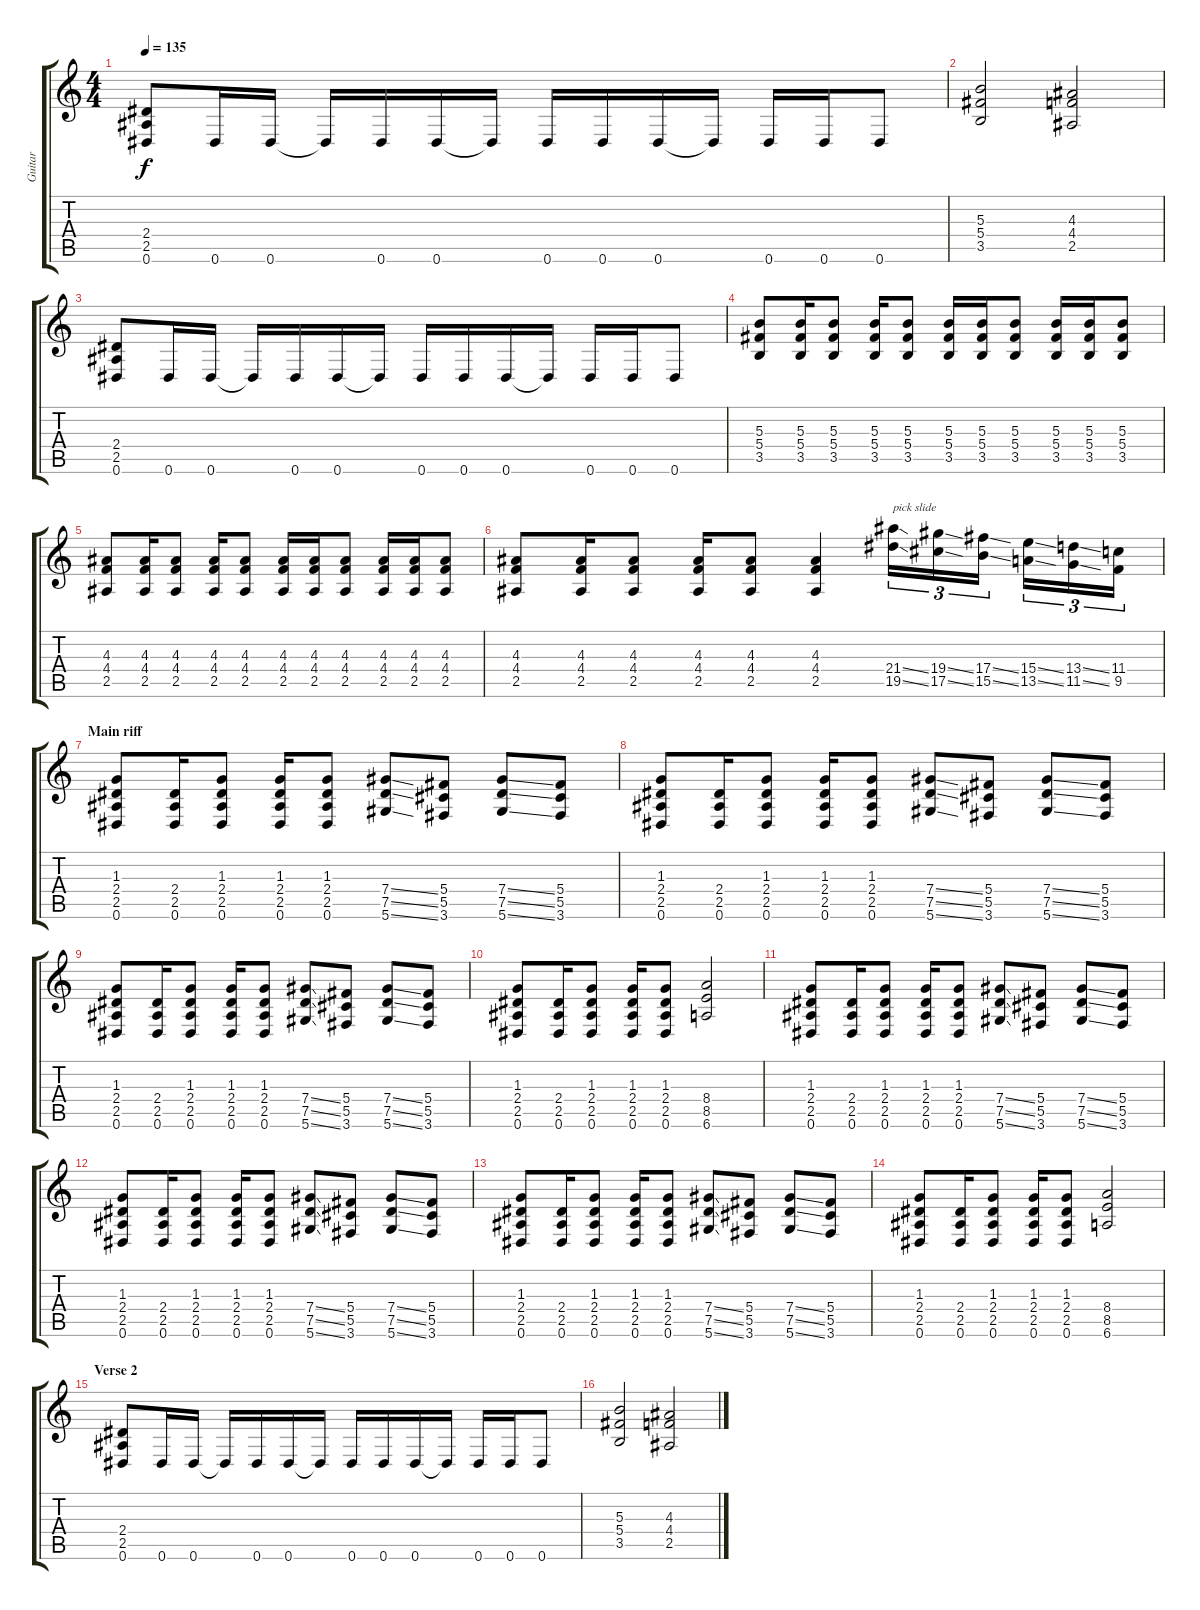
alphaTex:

\track ("Guitar" "Guitar") {instrument distortionguitar}
\staff {score tabs}
\tuning (Eb4 Bb3 Gb3 Db3 Ab2 Eb2) {hide}
\ts (4 4)
\tempo 135
\clef g2
\ks c
(2.4 2.5 0.6).8{dy f} 0.6.16 0.6.16 0.6{t}.16 0.6.16 0.6.16 0.6{t}.16 0.6.16 0.6.16 0.6.16 0.6{t}.16 0.6.16 0.6.16 0.6.8 |
(5.3 5.4 3.5).2 (4.3 4.4 2.5).2 |
(2.4 2.5 0.6).8 0.6.16 0.6.16 0.6{t}.16 0.6.16 0.6.16 0.6{t}.16 0.6.16 0.6.16 0.6.16 0.6{t}.16 0.6.16 0.6.16 0.6.8 |
(5.3 5.4 3.5).8 (5.3 5.4 3.5).16 (5.3 5.4 3.5).8 (5.3 5.4 3.5).16 (5.3 5.4 3.5).8 (5.3 5.4 3.5).16 (5.3 5.4 3.5).16 (5.3 5.4 3.5).8 (5.3 5.4 3.5).16 (5.3 5.4 3.5).16 (5.3 5.4 3.5).8 |
(4.3 4.4 2.5).8 (4.3 4.4 2.5).16 (4.3 4.4 2.5).8 (4.3 4.4 2.5).16 (4.3 4.4 2.5).8 (4.3 4.4 2.5).16 (4.3 4.4 2.5).16 (4.3 4.4 2.5).8 (4.3 4.4 2.5).16 (4.3 4.4 2.5).16 (4.3 4.4 2.5).8 |
(4.3 4.4 2.5).8 (4.3 4.4 2.5).16 (4.3 4.4 2.5).8 (4.3 4.4 2.5).16 (4.3 4.4 2.5).8 (4.3 4.4 2.5).4 (21.4{ss} 19.5{ss}).16{tu (3 2) txt "pick slide"} (19.4{ss} 17.5{ss}).16{tu (3 2)} (17.4{ss} 15.5{ss}).16{tu (3 2)} (15.4{ss} 13.5{ss}).16{tu (3 2)} (13.4{ss} 11.5{ss}).16{tu (3 2)} (11.4 9.5).16{tu (3 2)} |
\section ("" "Main riff")
(1.3 2.4 2.5 0.6).8 (2.4 2.5 0.6).16 (1.3 2.4 2.5 0.6).8 (1.3 2.4 2.5 0.6).16 (1.3 2.4 2.5 0.6).8 (7.4{ss} 7.5{ss} 5.6{ss}).8 (5.4 5.5 3.6).8 (7.4{ss} 7.5{ss} 5.6{ss}).8 (5.4 5.5 3.6).8 |
(1.3 2.4 2.5 0.6).8 (2.4 2.5 0.6).16 (1.3 2.4 2.5 0.6).8 (1.3 2.4 2.5 0.6).16 (1.3 2.4 2.5 0.6).8 (7.4{ss} 7.5{ss} 5.6{ss}).8 (5.4 5.5 3.6).8 (7.4{ss} 7.5{ss} 5.6{ss}).8 (5.4 5.5 3.6).8 |
(1.3 2.4 2.5 0.6).8 (2.4 2.5 0.6).16 (1.3 2.4 2.5 0.6).8 (1.3 2.4 2.5 0.6).16 (1.3 2.4 2.5 0.6).8 (7.4{ss} 7.5{ss} 5.6{ss}).8 (5.4 5.5 3.6).8 (7.4{ss} 7.5{ss} 5.6{ss}).8 (5.4 5.5 3.6).8 |
(1.3 2.4 2.5 0.6).8 (2.4 2.5 0.6).16 (1.3 2.4 2.5 0.6).8 (1.3 2.4 2.5 0.6).16 (1.3 2.4 2.5 0.6).8 (8.4 8.5 6.6).2 |
(1.3 2.4 2.5 0.6).8 (2.4 2.5 0.6).16 (1.3 2.4 2.5 0.6).8 (1.3 2.4 2.5 0.6).16 (1.3 2.4 2.5 0.6).8 (7.4{ss} 7.5{ss} 5.6{ss}).8 (5.4 5.5 3.6).8 (7.4{ss} 7.5{ss} 5.6{ss}).8 (5.4 5.5 3.6).8 |
(1.3 2.4 2.5 0.6).8 (2.4 2.5 0.6).16 (1.3 2.4 2.5 0.6).8 (1.3 2.4 2.5 0.6).16 (1.3 2.4 2.5 0.6).8 (7.4{ss} 7.5{ss} 5.6{ss}).8 (5.4 5.5 3.6).8 (7.4{ss} 7.5{ss} 5.6{ss}).8 (5.4 5.5 3.6).8 |
(1.3 2.4 2.5 0.6).8 (2.4 2.5 0.6).16 (1.3 2.4 2.5 0.6).8 (1.3 2.4 2.5 0.6).16 (1.3 2.4 2.5 0.6).8 (7.4{ss} 7.5{ss} 5.6{ss}).8 (5.4 5.5 3.6).8 (7.4{ss} 7.5{ss} 5.6{ss}).8 (5.4 5.5 3.6).8 |
(1.3 2.4 2.5 0.6).8 (2.4 2.5 0.6).16 (1.3 2.4 2.5 0.6).8 (1.3 2.4 2.5 0.6).16 (1.3 2.4 2.5 0.6).8 (8.4 8.5 6.6).2 |
\section ("" "Verse 2")
(2.4 2.5 0.6).8 0.6.16 0.6.16 0.6{t}.16 0.6.16 0.6.16 0.6{t}.16 0.6.16 0.6.16 0.6.16 0.6{t}.16 0.6.16 0.6.16 0.6.8 |
(5.3 5.4 3.5).2 (4.3 4.4 2.5).2
